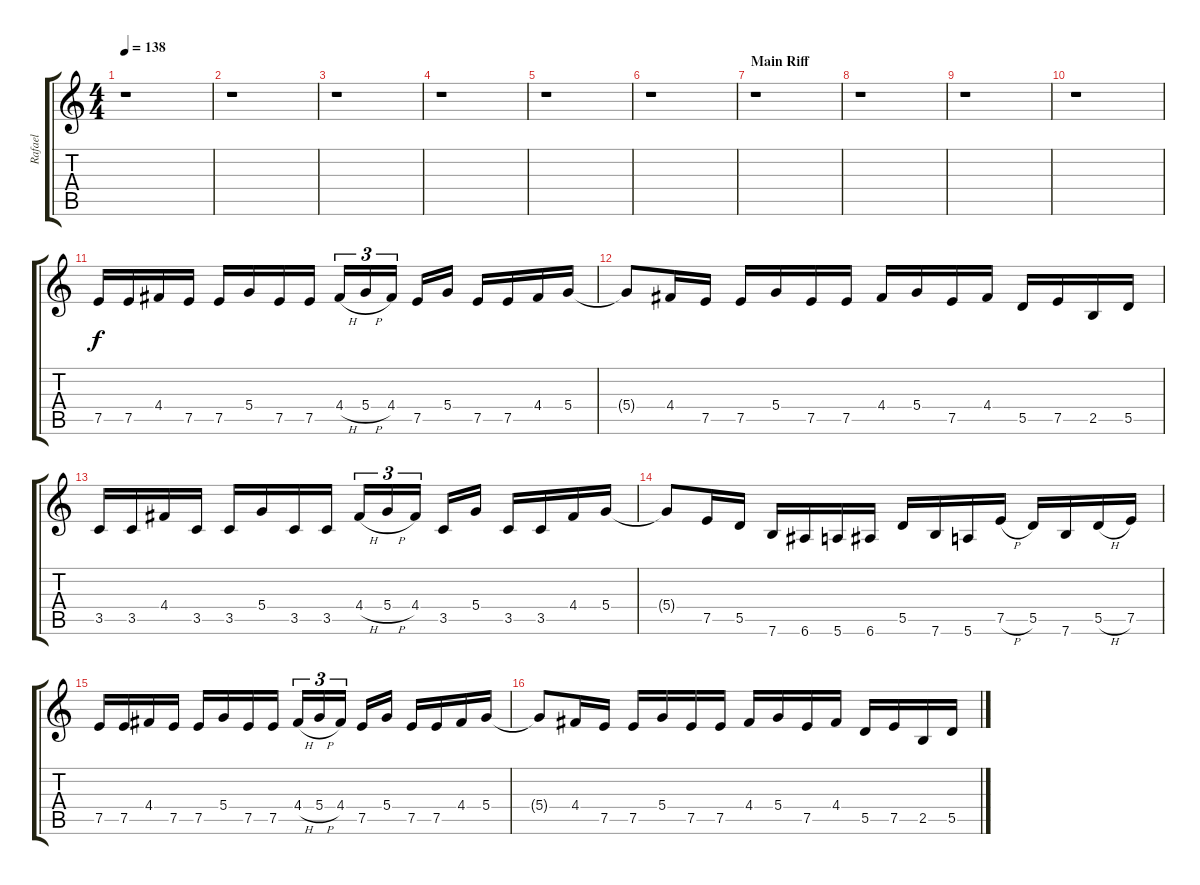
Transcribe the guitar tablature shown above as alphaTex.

\track ("Rafael" "Rafael") {instrument distortionguitar}
\staff {score tabs}
\tuning (E4 B3 G3 D3 A2 E2) {hide}
\ts (4 4)
\tempo 138
\clef g2
\ks c
r.1{dy f} |
r.1 |
r.1 |
r.1 |
r.1 |
r.1 |
\section ("" "Main Riff")
r.1 |
r.1 |
r.1 |
r.1 |
7.5.16 7.5.16 4.4.16 7.5.16 7.5.16 5.4.16 7.5.16 7.5.16 4.4{h}.16{tu (3 2)} 5.4{h}.16{tu (3 2)} 4.4.16{tu (3 2)} 7.5.16 5.4.16 7.5.16 7.5.16 4.4.16 5.4.16 |
5.4{t}.8 4.4.16 7.5.16 7.5.16 5.4.16 7.5.16 7.5.16 4.4.16 5.4.16 7.5.16 4.4.16 5.5.16 7.5.16 2.5.16 5.5.16 |
3.5.16 3.5.16 4.4.16 3.5.16 3.5.16 5.4.16 3.5.16 3.5.16 4.4{h}.16{tu (3 2)} 5.4{h}.16{tu (3 2)} 4.4.16{tu (3 2)} 3.5.16 5.4.16 3.5.16 3.5.16 4.4.16 5.4.16 |
5.4{t}.8 7.5.16 5.5.16 7.6.16 6.6.16 5.6.16 6.6.16 5.5.16 7.6.16 5.6.16 7.5{h}.16 5.5.16 7.6.16 5.5{h}.16 7.5.16 |
7.5.16 7.5.16 4.4.16 7.5.16 7.5.16 5.4.16 7.5.16 7.5.16 4.4{h}.16{tu (3 2)} 5.4{h}.16{tu (3 2)} 4.4.16{tu (3 2)} 7.5.16 5.4.16 7.5.16 7.5.16 4.4.16 5.4.16 |
5.4{t}.8 4.4.16 7.5.16 7.5.16 5.4.16 7.5.16 7.5.16 4.4.16 5.4.16 7.5.16 4.4.16 5.5.16 7.5.16 2.5.16 5.5.16
